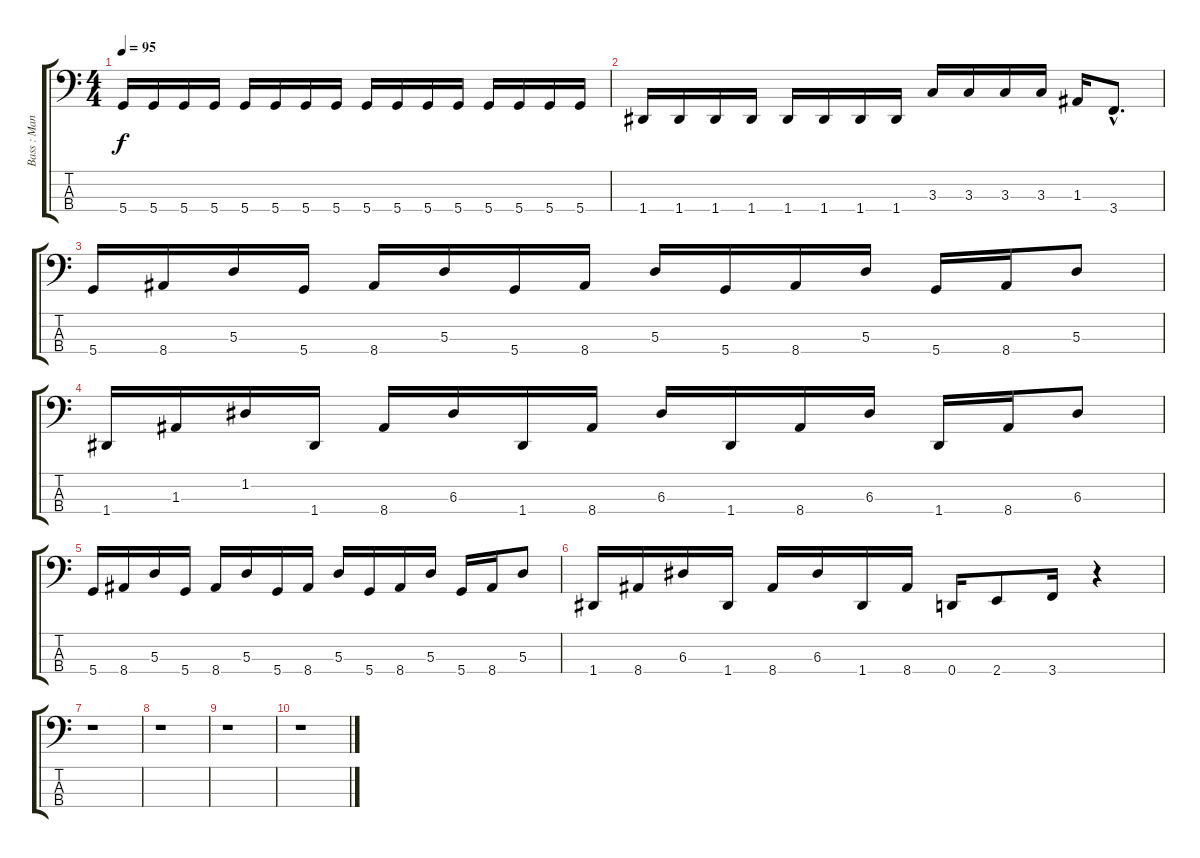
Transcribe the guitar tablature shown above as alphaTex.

\track ("Bass : Manny Ragoonanan Carrero" "Bass : Man") {instrument electricbasspick}
\staff {score tabs}
\tuning (G2 D2 A1 D1) {hide}
\ts (4 4)
\tempo 95
\clef f4
\ks c
5.4.16{dy f} 5.4.16 5.4.16 5.4.16 5.4.16 5.4.16 5.4.16 5.4.16 5.4.16 5.4.16 5.4.16 5.4.16 5.4.16 5.4.16 5.4.16 5.4.16 |
1.4.16 1.4.16 1.4.16 1.4.16 1.4.16 1.4.16 1.4.16 1.4.16 3.3.16 3.3.16 3.3.16 3.3.16 1.3.16 3.4{hac}.8{d} |
5.4.16{instrument fretlessbass} 8.4.16 5.3.16 5.4.16 8.4.16 5.3.16 5.4.16 8.4.16 5.3.16 5.4.16 8.4.16 5.3.16 5.4.16 8.4.16 5.3.8 |
1.4.16 1.3.16 1.2.16 1.4.16 8.4.16 6.3.16 1.4.16 8.4.16 6.3.16 1.4.16 8.4.16 6.3.16 1.4.16 8.4.16 6.3.8 |
5.4.16 8.4.16 5.3.16 5.4.16 8.4.16 5.3.16 5.4.16 8.4.16 5.3.16 5.4.16 8.4.16 5.3.16 5.4.16 8.4.16 5.3.8 |
1.4.16 8.4.16 6.3.16 1.4.16 8.4.16 6.3.16 1.4.16 8.4.16 0.4.16 2.4.8 3.4.16 r.4 |
r.1 |
r.1 |
r.1 |
r.1
